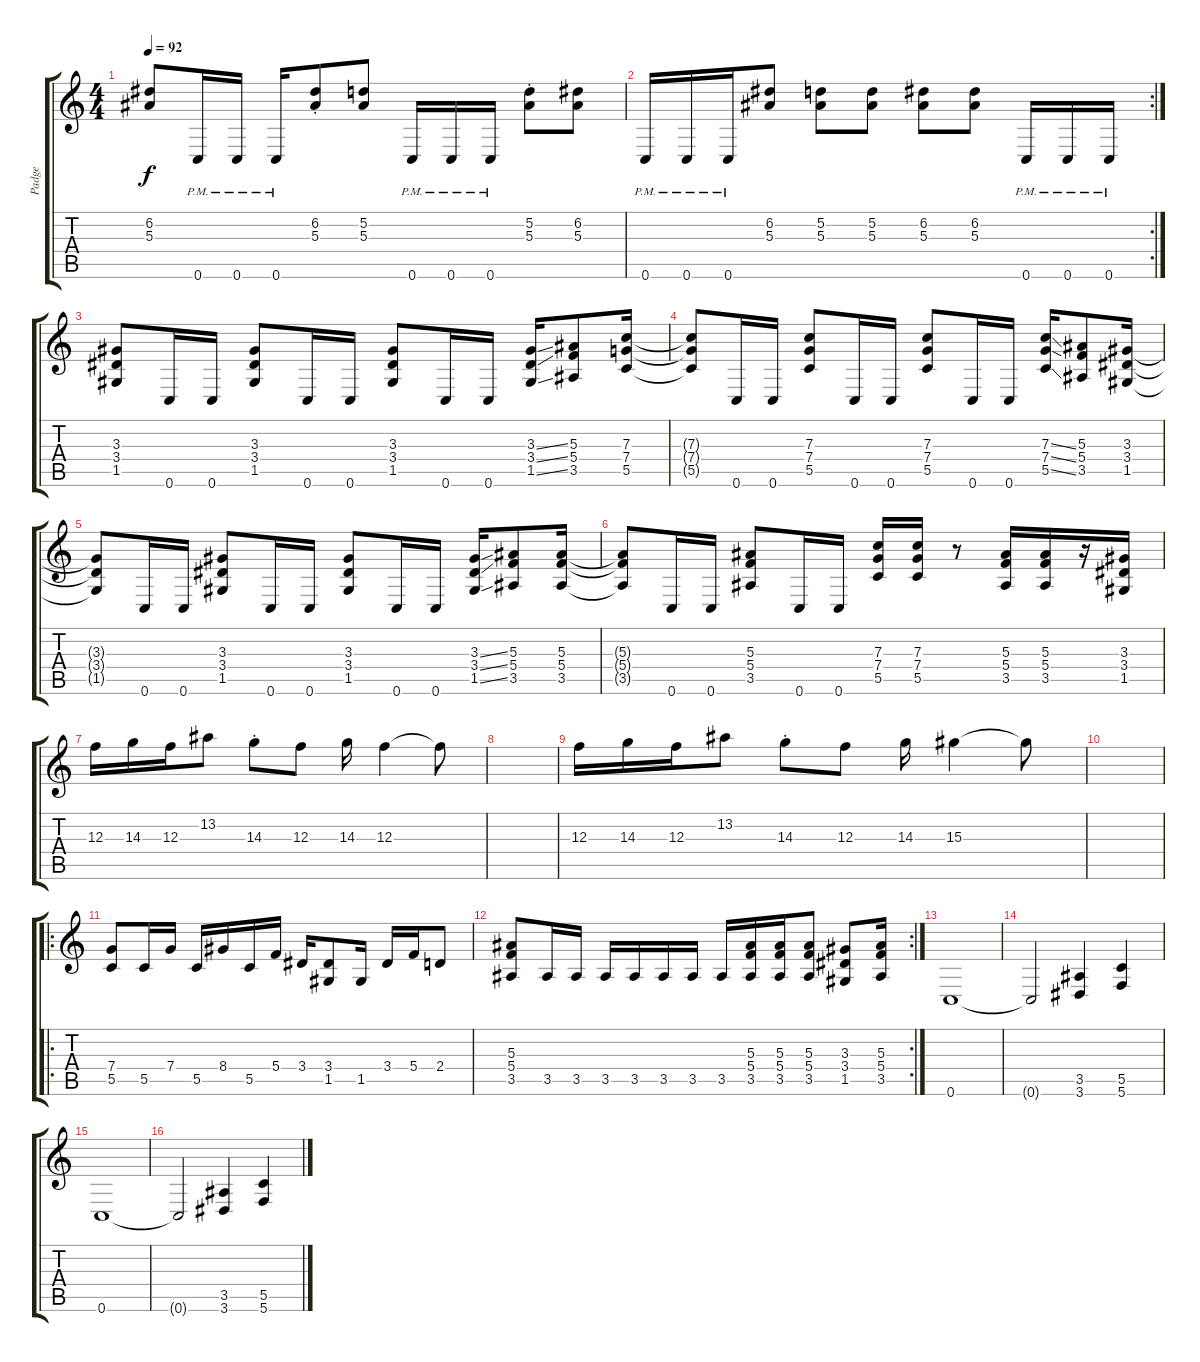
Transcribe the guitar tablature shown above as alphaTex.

\track ("Padge" "Padge") {instrument distortionguitar}
\staff {score tabs}
\tuning (D4 A3 F3 C3 G2 C2) {hide}
\ts (4 4)
\tempo 92
\clef g2
\ks c
(6.2 5.3).8{dy f} 0.6{pm}.16 0.6{pm}.16 0.6{pm}.16 (6.2{st} 5.3{st}).8 (5.2 5.3).8 0.6{pm}.16 0.6{pm}.16 0.6{pm}.16 (5.2{st} 5.3{st}).8 (6.2 5.3).8 |
\rc 2
0.6{pm}.16 0.6{pm}.16 0.6{pm}.16 (6.2 5.3).8 (5.2 5.3).8 (5.2 5.3).8 (6.2 5.3).8 (6.2 5.3).8 0.6{pm}.16 0.6{pm}.16 0.6{pm}.16 |
(3.3 3.4 1.5).8 0.6.16 0.6.16 (3.3 3.4 1.5).8 0.6.16 0.6.16 (3.3 3.4 1.5).8 0.6.16 0.6.16 (3.3{ss} 3.4{ss} 1.5{ss}).16 (5.3 5.4 3.5).8 (7.3 7.4 5.5).16 |
(7.3{t} 7.4{t} 5.5{t}).8 0.6.16 0.6.16 (7.3 7.4 5.5).8 0.6.16 0.6.16 (7.3 7.4 5.5).8 0.6.16 0.6.16 (7.3{ss} 7.4{ss} 5.5{ss}).16 (5.3 5.4 3.5).8 (3.3 3.4 1.5).16 |
(3.3{t} 3.4{t} 1.5{t}).8 0.6.16 0.6.16 (3.3 3.4 1.5).8 0.6.16 0.6.16 (3.3 3.4 1.5).8 0.6.16 0.6.16 (3.3{ss} 3.4{ss} 1.5{ss}).16 (5.3 5.4 3.5).8 (5.3 5.4 3.5).16 |
(5.3{t} 5.4{t} 3.5{t}).8 0.6.16 0.6.16 (5.3 5.4 3.5).8 0.6.16 0.6.16 (7.3 7.4 5.5).16 (7.3 7.4 5.5).16 r.8 (5.3 5.4 3.5).16 (5.3 5.4 3.5).16 r.16 (3.3 3.4 1.5).16 |
12.3.16 14.3.16 12.3.16 13.2.8 14.3{st}.8 12.3.8 14.3.16 12.3.4 12.3{t}.8 |
|
12.3.16 14.3.16 12.3.16 13.2.8 14.3{st}.8 12.3.8 14.3.16 15.3.4 15.3{t}.8 |
|
\ro
(7.4 5.5).8 5.5.16 7.4.16 5.5.16 8.4.16 5.5.16 5.4.16 3.4.16 (3.4 1.5).8 1.5.16 3.4.16 5.4.16 2.4.8 |
\rc 2
(5.3 5.4 3.5).8 3.5.16 3.5.16 3.5.16 3.5.16 3.5.16 3.5.16 3.5.16 (5.3 5.4 3.5).16 (5.3 5.4 3.5).16 (5.3 5.4 3.5).8 (3.3 3.4 1.5).8 (5.3 5.4 3.5).16 |
0.6.1 |
0.6{t}.2 (3.5 3.6).4 (5.5 5.6).4 |
0.6.1 |
0.6{t}.2 (3.5 3.6).4 (5.5 5.6).4
